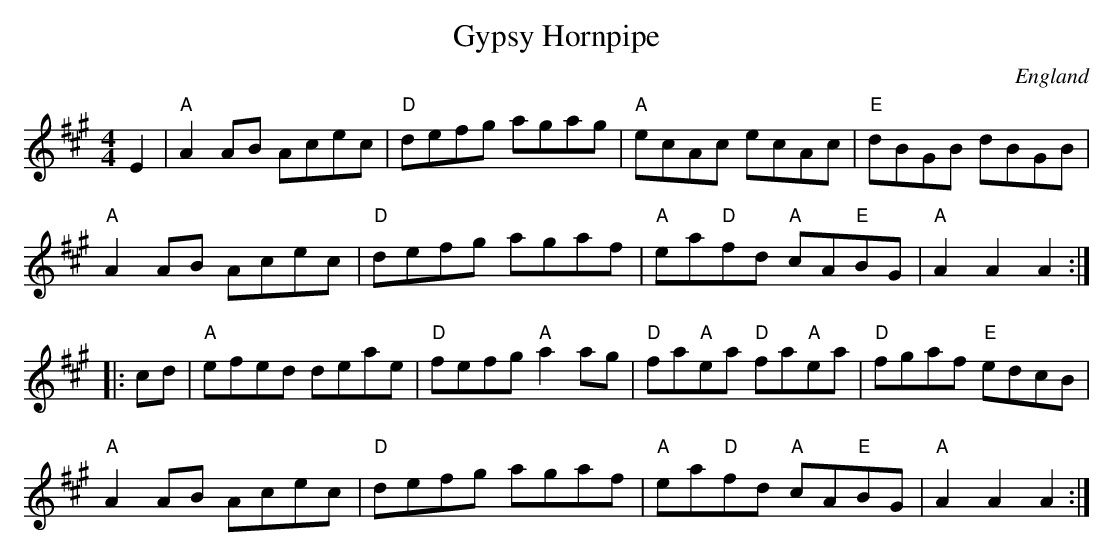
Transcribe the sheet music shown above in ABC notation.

X:1
T:Gypsy Hornpipe
O:England
M:4/4
L:1/8
K:A
E2|\
"A"A2 AB Acec|"D"defg agag|"A"ecAc ecAc|"E"dBGB dBGB|
"A"A2 AB Acec|"D"defg agaf|"A"ea"D"fd "A"cA"E"BG|"A"A2 A2 A2 :|
|:cd|\
"A"efed deae|"D"fefg "A"a2 ag|"D"fa"A"ea "D"fa"A"ea|"D"fgaf "E"edcB|
"A"A2 AB Acec|"D"defg agaf|"A"ea"D"fd "A"cA"E"BG|"A"A2 A2 A2:|
